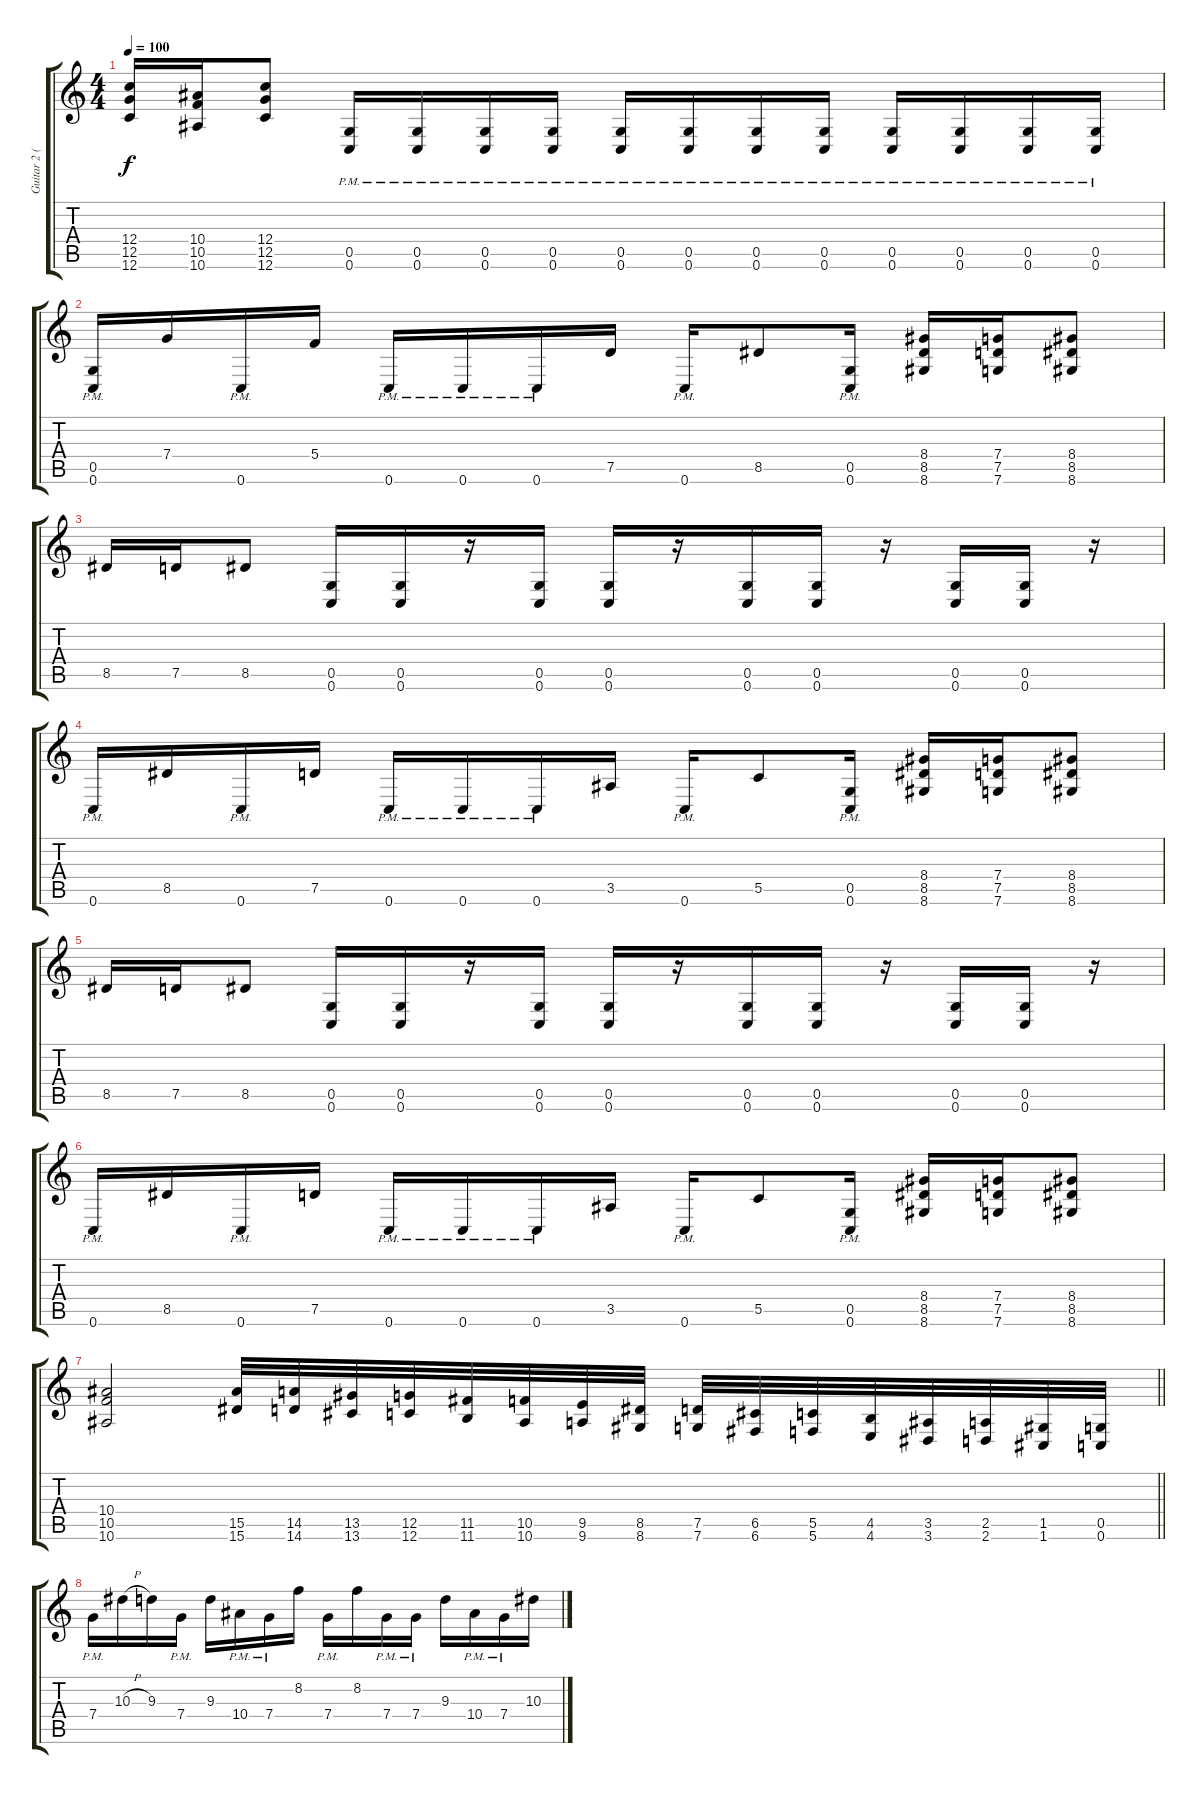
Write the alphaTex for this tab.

\track ("Guitar 2 (Distorted- Tuck)" "Guitar 2 (") {instrument distortionguitar}
\staff {score tabs}
\tuning (D4 A3 F3 C3 G2 C2) {hide}
\ts (4 4)
\tempo 100
\clef g2
\ks c
(12.4 12.5 12.6).16{dy f} (10.4 10.5 10.6).16 (12.4 12.5 12.6).8 (0.5{pm} 0.6{pm}).16 (0.5{pm} 0.6{pm}).16 (0.5{pm} 0.6{pm}).16 (0.5{pm} 0.6{pm}).16 (0.5{pm} 0.6{pm}).16 (0.5{pm} 0.6{pm}).16 (0.5{pm} 0.6{pm}).16 (0.5{pm} 0.6{pm}).16 (0.5{pm} 0.6{pm}).16 (0.5{pm} 0.6{pm}).16 (0.5{pm} 0.6{pm}).16 (0.5{pm} 0.6{pm}).16 |
(0.5{pm} 0.6{pm}).16 7.4.16 0.6{pm}.16 5.4.16 0.6{pm}.16 0.6{pm}.16 0.6{pm}.16 7.5.16 0.6{pm}.16 8.5.8 (0.5{pm} 0.6{pm}).16 (8.4 8.5 8.6).16 (7.4 7.5 7.6).16 (8.4 8.5 8.6).8 |
8.5.16 7.5.16 8.5.8 (0.5 0.6).16 (0.5 0.6).16 r.16 (0.5 0.6).16 (0.5 0.6).16 r.16 (0.5 0.6).16 (0.5 0.6).16 r.16 (0.5 0.6).16 (0.5 0.6).16 r.16 |
0.6{pm}.16 8.5.16 0.6{pm}.16 7.5.16 0.6{pm}.16 0.6{pm}.16 0.6{pm}.16 3.5.16 0.6{pm}.16 5.5.8 (0.5{pm} 0.6{pm}).16 (8.4 8.5 8.6).16 (7.4 7.5 7.6).16 (8.4 8.5 8.6).8 |
8.5.16 7.5.16 8.5.8 (0.5 0.6).16 (0.5 0.6).16 r.16 (0.5 0.6).16 (0.5 0.6).16 r.16 (0.5 0.6).16 (0.5 0.6).16 r.16 (0.5 0.6).16 (0.5 0.6).16 r.16 |
0.6{pm}.16 8.5.16 0.6{pm}.16 7.5.16 0.6{pm}.16 0.6{pm}.16 0.6{pm}.16 3.5.16 0.6{pm}.16 5.5.8 (0.5{pm} 0.6{pm}).16 (8.4 8.5 8.6).16 (7.4 7.5 7.6).16 (8.4 8.5 8.6).8 |
\barLineRight lightlight
(10.4 10.5 10.6).2 (15.5 15.6).32{instrument guitarfretnoise} (14.5 14.6).32 (13.5 13.6).32 (12.5 12.6).32 (11.5 11.6).32 (10.5 10.6).32 (9.5 9.6).32 (8.5 8.6).32 (7.5 7.6).32 (6.5 6.6).32 (5.5 5.6).32 (4.5 4.6).32 (3.5 3.6).32 (2.5 2.6).32 (1.5 1.6).32 (0.5 0.6).32 |
7.4{pm}.16{instrument distortionguitar} 10.3{h}.16 9.3.16 7.4{pm}.16 9.3.16 10.4{pm}.16 7.4{pm}.16 8.2.16 7.4{pm}.16 8.2.16 7.4{pm}.16 7.4{pm}.16 9.3.16 10.4{pm}.16 7.4{pm}.16 10.3.16
